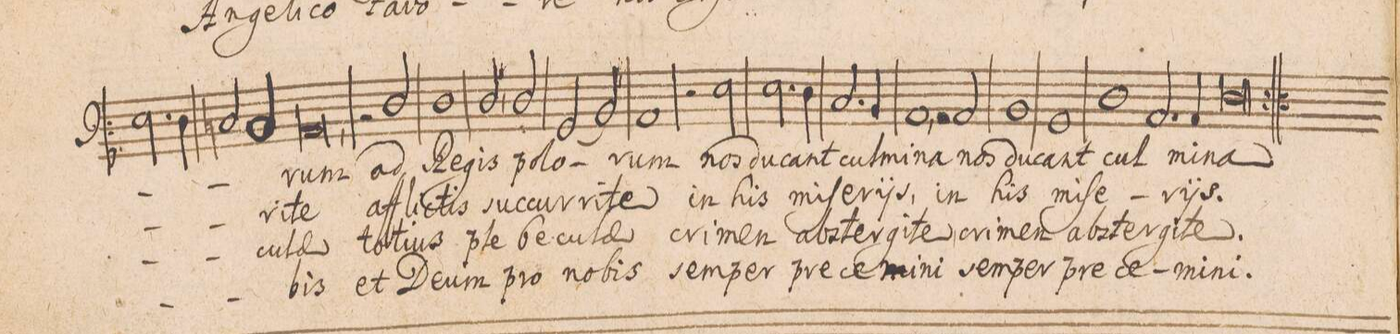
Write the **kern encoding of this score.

**kern	**text	**text	**text	**text
*I"BASSVS.	*	*	*	*
*clefF3	*	*	*	*
*k[b-]	*	*	*	*
*met(C|)	*	*	*	*
*M2/1	*	*	*	*
2.G\	.	.	.	.
4F\	.	.	.	.
2En/	.	.	.	.
2D/	.	-ri-	-cu-	.
=11-	=11-	=11-	=11-	=11-
0C,<	-rum	-te	-lae	-bis
=12-	=12-	=12-	=12-	=12-
2r	.	.	.	.
2F/	ad	af-	to-	et
1F	Re-	-fli-	-ti-	De-
=13-	=13-	=13-	=13-	=13-
2F,</	-gis	-ctis	-us	-um
2F/	po-	suc-	ple-	pro
(2BB-/	-lo-	-cur-	-be-	no-
2D/)	.	-ri-	-cu-	.
=14-	=14-	=14-	=14-	=14-
1C	-rum	-te	-lae	-bis
2r	.	.	.	.
2G\	nos	in	cri-	sem-
=15-	=15-	=15-	=15-	=15-
2.G\	du-	his	-men	-per
4F\	-cant	mi-	ab-	pre-
2.E/	cul-	-ſe-	-ster-	-ce-
4D/	-mi-	-ri-	-gi-	-mi-
=16-	=16-	=16-	=16-	=16-
1C,	-na	-is,	-te,	-ni
2r	.	.	.	.
2C/	nos	in	cri-	sem-
=17-	=17-	=17-	=17-	=17-
1D	du-	his	-men	-per
1BB-	-cant	mi-	ab-	pre-
=18-	=18-	=18-	=18-	=18-
1F	cul-	-ſe-	-ster-	-ce-
2.C/	.	.	.	.
4C/	-mi-	-ri-	-gi-	-mi-
=19-	=19-	=19-	=19-	=19-
0Fl	-na	-js.	-te.	-ni.
==	==	==	==	==
*-	*-	*-	*-	*-
